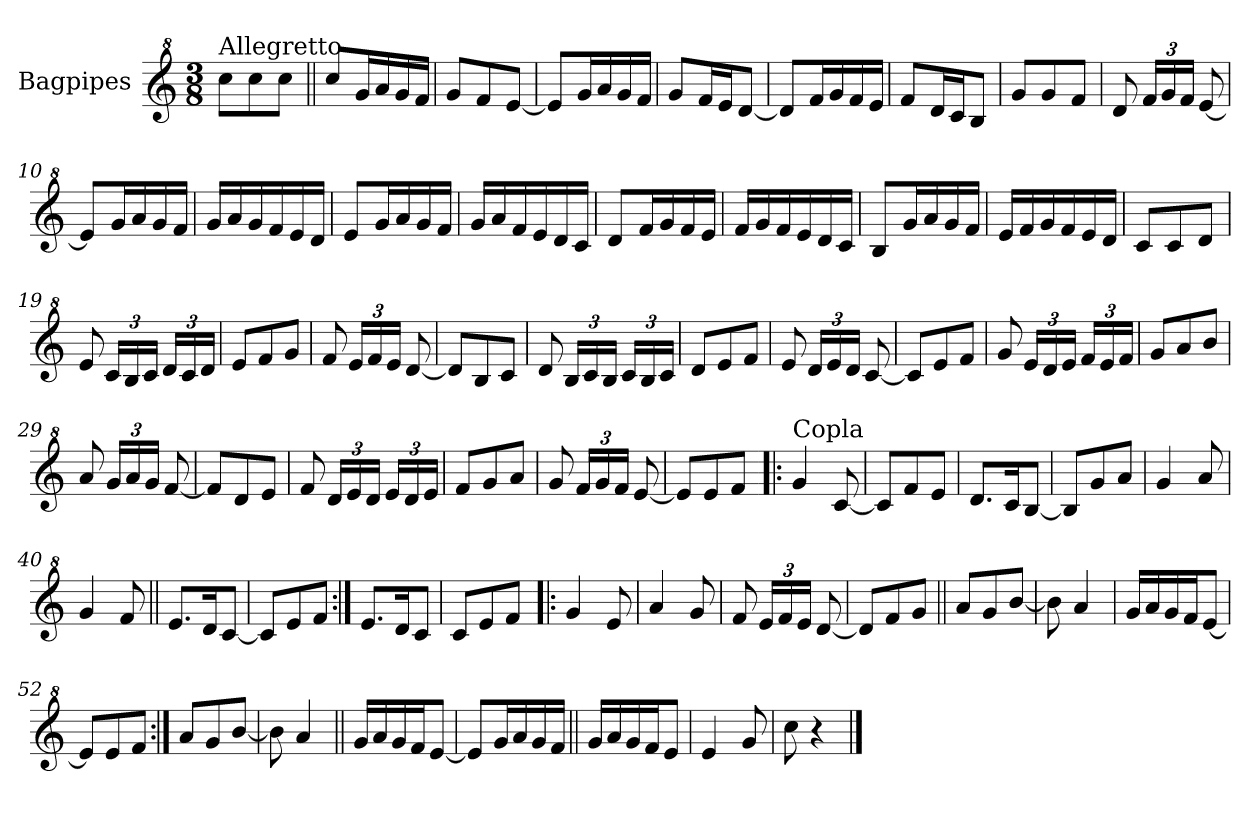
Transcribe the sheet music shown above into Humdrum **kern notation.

**kern
*part1
*staff1
*I"Bagpipes
*I'Bag
*clefG^2
*k[]
*C:
*M3/8
=1
!LO:TX:a:t=Allegretto
8ccc\L
8ccc\
8ccc\J
=2||
8ccc/L
16gg/L
16aa/
16gg/
16ff/JJ
=3
8gg/L
8ff/
[8ee/J
=4
8ee/L]
16gg/L
16aa/
16gg/
16ff/JJ
=5
8gg/L
16ff/L
16ee/J
[8dd/J
=6
8dd/L]
16ff/L
16gg/
16ff/
16ee/JJ
=7
8ff/L
16dd/L
16cc/J
8b/J
=8
8gg/L
8gg/
8ff/J
!!LO:LB:g=z
=9
8dd/
*Xbrackettup
24ff/LL
24gg/
24ff/JJ
[8ee/
=10
8ee/L]
16gg/L
16aa/
16gg/
16ff/JJ
=11
16gg/LL
16aa/
16gg/
16ff/
16ee/
16dd/JJ
=12
8ee/L
16gg/L
16aa/
16gg/
16ff/JJ
=13
16gg/LL
16aa/
16ff/
16ee/
16dd/
16cc/JJ
=14
8dd/L
16ff/L
16gg/
16ff/
16ee/JJ
=15
16ff/LL
16gg/
16ff/
16ee/
16dd/
16cc/JJ
!!LO:LB:g=z
=16
8b/L
16gg/L
16aa/
16gg/
16ff/JJ
=17
16ee/LL
16ff/
16gg/
16ff/
16ee/
16dd/JJ
=18
8cc/L
8cc/
8dd/J
=19
8ee/
24cc/LL
24b/
24cc/JJ
24dd/LL
24cc/
24dd/JJ
=20
8ee/L
8ff/
8gg/J
=21
8ff/
24ee/LL
24ff/
24ee/JJ
[8dd/
=22
8dd/L]
8b/
8cc/J
!!LO:LB:g=z
=23
8dd/
24b/LL
24cc/
24b/JJ
24cc/LL
24b/
24cc/JJ
=24
8dd/L
8ee/
8ff/J
=25
8ee/
24dd/LL
24ee/
24dd/JJ
[8cc/
=26
8cc/L]
8ee/
8ff/J
=27
8gg/
24ee/LL
24dd/
24ee/JJ
24ff/LL
24ee/
24ff/JJ
=28
8gg/L
8aa/
8bb/J
=29
8aa/
24gg/LL
24aa/
24gg/JJ
[8ff/
!!LO:LB:g=z
=30
8ff/L]
8dd/
8ee/J
=31
8ff/
24dd/LL
24ee/
24dd/JJ
24ee/LL
24dd/
24ee/JJ
=32
8ff/L
8gg/
8aa/J
=33
8gg/
24ff/LL
24gg/
24ff/JJ
[8ee/
=34
8ee/L]
8ee/
8ff/J
=35!|:
!LO:TX:a:t=Copla
4gg/
[8cc/
=36
8cc/L]
8ff/
8ee/J
=37
8.dd/L
16cc/K
[8b/J
=38
8b/L]
8gg/
8aa/J
!!LO:LB:g=z
=39
4gg/
8aa/
=40
4gg/
8ff/
=41||
8.ee/L
16dd/K
[8cc/J
=42
8cc/L]
8ee/
8ff/J
=43:|!
8.ee/L
16dd/K
8cc/J
=44
8cc/L
8ee/
8ff/J
=45!|:
4gg/
8ee/
=46
4aa/
8gg/
=47
8ff/
24ee/LL
24ff/
24ee/JJ
[8dd/
=48
8dd/L]
8ff/
8gg/J
!!LO:LB:g=z
=49||
8aa/L
8gg/
[8bb/J
=50
8bb\]
4aa/
=51
16gg/LL
16aa/
16gg/
16ff/J
[8ee/J
=52
8ee/L]
8ee/
8ff/J
=53:|!
8aa/L
8gg/
[8bb/J
=54
8bb\]
4aa/
=55||
16gg/LL
16aa/
16gg/
16ff/J
[8ee/J
=56
8ee/L]
16gg/L
16aa/
16gg/
16ff/JJ
=57||
16gg/LL
16aa/
16gg/
16ff/J
8ee/J
!!LO:LB:g=z
=58
4ee/
8gg/
=59
8ccc\
4r
==
*-
